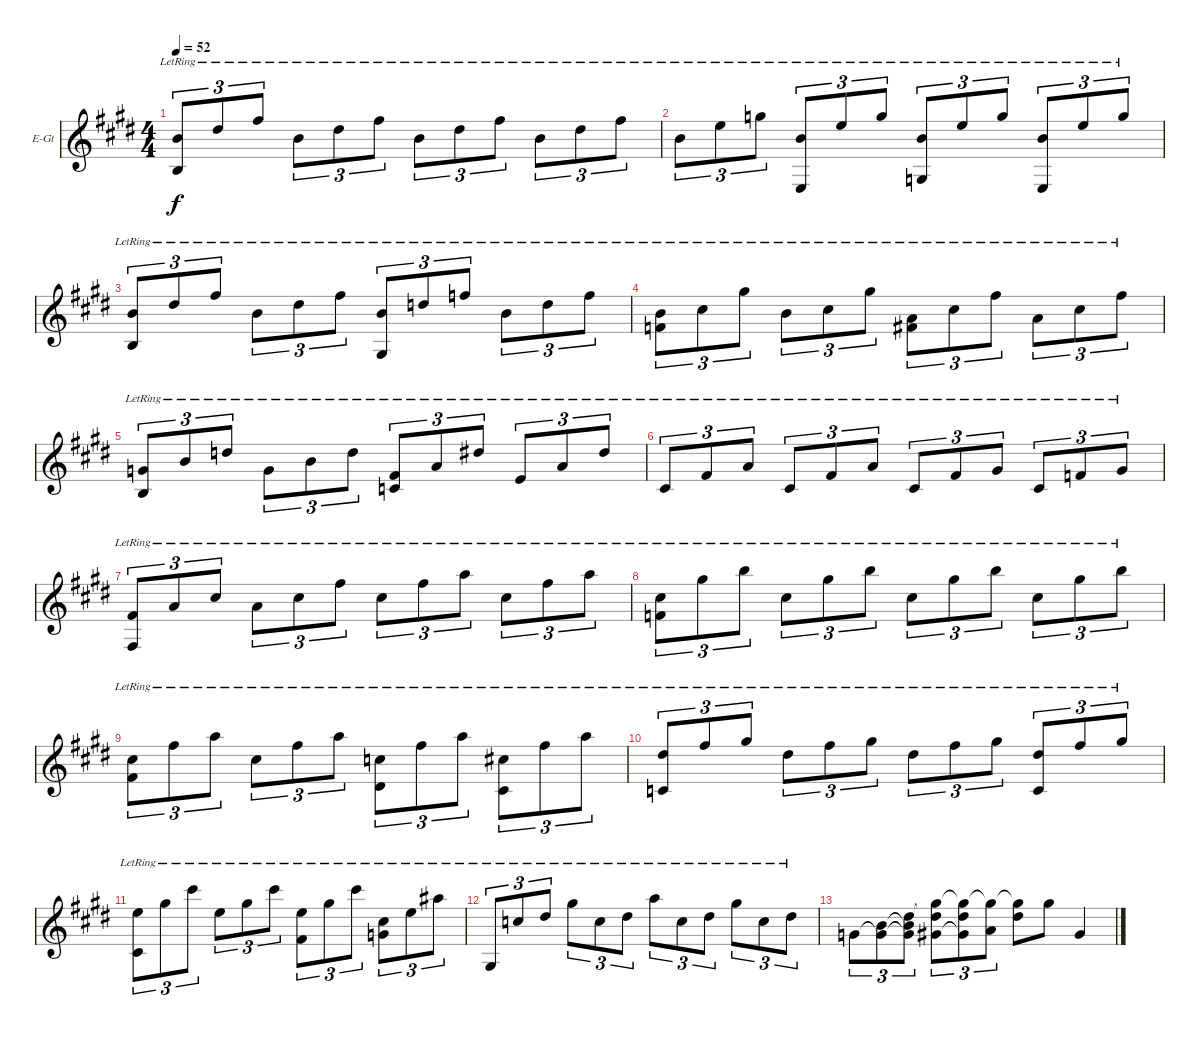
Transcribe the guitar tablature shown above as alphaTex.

\defaultSystemsLayout 4
\bracketExtendMode groupsimilarinstruments
\firstSystemTrackNameOrientation horizontal
\otherSystemsTrackNameOrientation horizontal
\track ("Electric Guitar (accompaniment)" "E-Gt") {instrument electricguitarclean}
\staff {score}
\tuning (E4 B3 G3 D3 A2 E2)
\ts (4 4)
\tempo 52
\clef g2
\ks c#minor
(2.5{lr} 4.3{lr}).8{tu (3 2) dy f} 4.2{lr}.8{tu (3 2)} 2.1{lr}.8{tu (3 2)} 4.3{lr}.8{tu (3 2)} 4.2{lr}.8{tu (3 2)} 2.1{lr}.8{tu (3 2)} 4.3{lr}.8{tu (3 2)} 4.2{lr}.8{tu (3 2)} 2.1{lr}.8{tu (3 2)} 4.3{lr}.8{tu (3 2)} 4.2{lr}.8{tu (3 2)} 2.1{lr}.8{tu (3 2)} |
4.3{lr}.8{tu (3 2)} 5.2{lr}.8{tu (3 2)} 3.1{lr}.8{tu (3 2)} (0.6{lr} 4.3{lr}).8{tu (3 2)} 5.2{lr}.8{tu (3 2)} 3.1{lr}.8{tu (3 2)} (3.6{lr} 4.3{lr}).8{tu (3 2)} 5.2{lr}.8{tu (3 2)} 3.1{lr}.8{tu (3 2)} (0.6{lr} 4.3{lr}).8{tu (3 2)} 5.2{lr}.8{tu (3 2)} 3.1{lr}.8{tu (3 2)} |
(4.3{lr} 2.5{lr}).8{tu (3 2)} 4.2{lr}.8{tu (3 2)} 2.1{lr}.8{tu (3 2)} 4.3{lr}.8{tu (3 2)} 4.2{lr}.8{tu (3 2)} 2.1{lr}.8{tu (3 2)} (4.6{lr} 4.3{lr}).8{tu (3 2)} 3.2{lr}.8{tu (3 2)} 1.1{lr}.8{tu (3 2)} 4.3{lr}.8{tu (3 2)} 3.2{lr}.8{tu (3 2)} 1.1{lr}.8{tu (3 2)} |
(3.4{lr} 4.3{lr}).8{tu (3 2)} 2.2{lr}.8{tu (3 2)} 4.1{lr}.8{tu (3 2)} 4.3{lr}.8{tu (3 2)} 2.2{lr}.8{tu (3 2)} 4.1{lr}.8{tu (3 2)} (4.4{lr} 2.3{lr}).8{tu (3 2)} 2.2{lr}.8{tu (3 2)} 2.1{lr}.8{tu (3 2)} 2.3{lr}.8{tu (3 2)} 2.2{lr}.8{tu (3 2)} 2.1{lr}.8{tu (3 2)} |
(2.5{lr} 5.4{lr}).8{tu (3 2)} 4.3{lr}.8{tu (3 2)} 3.2{lr}.8{tu (3 2)} 5.4{lr}.8{tu (3 2)} 4.3{lr}.8{tu (3 2)} 3.2{lr}.8{tu (3 2)} (3.5{lr} 4.4{lr}).8{tu (3 2)} 2.3{lr}.8{tu (3 2)} 4.2{lr}.8{tu (3 2)} 2.4{lr}.8{tu (3 2)} 2.3{lr}.8{tu (3 2)} 4.2{lr}.8{tu (3 2)} |
4.5{lr}.8{tu (3 2)} 4.4{lr}.8{tu (3 2)} 2.3{lr}.8{tu (3 2)} 4.5{lr}.8{tu (3 2)} 4.4{lr}.8{tu (3 2)} 2.3{lr}.8{tu (3 2)} 4.5{lr}.8{tu (3 2)} 4.4{lr}.8{tu (3 2)} 1.3{lr}.8{tu (3 2)} 4.5{lr}.8{tu (3 2)} 3.4{lr}.8{tu (3 2)} 1.3{lr}.8{tu (3 2)} |
(2.6{lr} 4.4{lr}).8{tu (3 2)} 2.3{lr}.8{tu (3 2)} 2.2{lr}.8{tu (3 2)} 7.4{lr}.8{tu (3 2)} 6.3{lr}.8{tu (3 2)} 7.2{lr}.8{tu (3 2)} 6.3{lr}.8{tu (3 2)} 7.2{lr}.8{tu (3 2)} 5.1{lr}.8{tu (3 2)} 6.3{lr}.8{tu (3 2)} 7.2{lr}.8{tu (3 2)} 5.1{lr}.8{tu (3 2)} |
(8.5{lr} 6.3{lr}).8{tu (3 2)} 9.2{lr}.8{tu (3 2)} 7.1{lr}.8{tu (3 2)} 6.3{lr}.8{tu (3 2)} 9.2{lr}.8{tu (3 2)} 7.1{lr}.8{tu (3 2)} 6.3{lr}.8{tu (3 2)} 9.2{lr}.8{tu (3 2)} 7.1{lr}.8{tu (3 2)} 6.3{lr}.8{tu (3 2)} 9.2{lr}.8{tu (3 2)} 7.1{lr}.8{tu (3 2)} |
(6.3{lr} 4.4{lr}).8{tu (3 2)} 7.2{lr}.8{tu (3 2)} 5.1{lr}.8{tu (3 2)} 6.3{lr}.8{tu (3 2)} 7.2{lr}.8{tu (3 2)} 5.1{lr}.8{tu (3 2)} (6.5{lr} 5.3{lr}).8{tu (3 2)} 7.2{lr}.8{tu (3 2)} 5.1{lr}.8{tu (3 2)} (4.5{lr} 6.3{lr}).8{tu (3 2)} 7.2{lr}.8{tu (3 2)} 5.1{lr}.8{tu (3 2)} |
(8.6{lr} 8.3{lr}).8{tu (3 2)} 7.2{lr}.8{tu (3 2)} 9.2{lr}.8{tu (3 2)} 8.3{lr}.8{tu (3 2)} 7.2{lr}.8{tu (3 2)} 9.2{lr}.8{tu (3 2)} 8.3{lr}.8{tu (3 2)} 7.2{lr}.8{tu (3 2)} 9.2{lr}.8{tu (3 2)} (8.3{lr} 8.6{lr}).8{tu (3 2)} 7.2{lr}.8{tu (3 2)} 9.2{lr}.8{tu (3 2)} |
(9.3{lr} 9.6{lr}).8{tu (3 2)} 9.2{lr}.8{tu (3 2)} 9.1{lr}.8{tu (3 2)} 9.3{lr}.8{tu (3 2)} 9.2{lr}.8{tu (3 2)} 9.1{lr}.8{tu (3 2)} (9.5{lr} 9.3{lr}).8{tu (3 2)} 9.2{lr}.8{tu (3 2)} 9.1{lr}.8{tu (3 2)} (10.5{lr} 11.4{lr}).8{tu (3 2)} 9.3{lr}.8{tu (3 2)} 11.2{lr}.8{tu (3 2)} |
4.6{lr}.8{tu (3 2)} 5.3{lr}.8{tu (3 2)} 4.2{lr}.8{tu (3 2)} 4.1{lr}.8{tu (3 2)} 5.3{lr}.8{tu (3 2)} 4.2{lr}.8{tu (3 2)} 5.1{lr}.8{tu (3 2)} 5.3{lr}.8{tu (3 2)} 4.2{lr}.8{tu (3 2)} 4.1{lr}.8{tu (3 2)} 5.3{lr}.8{tu (3 2)} 4.2{lr}.8{tu (3 2)} |
5.4.8{tu (3 2)} (4.3 5.4{t}).8{tu (3 2)} (4.2 5.4{t} 4.3{t}).8{tu (3 2)} (6.4 4.1 4.2{t}).8{tu (3 2)} (4.2 6.4{t} 4.1{t}).8{tu (3 2)} (4.1{t} 7.4).8{tu (3 2)} (4.1{t} 4.2).8 4.1.8 6.4.4
